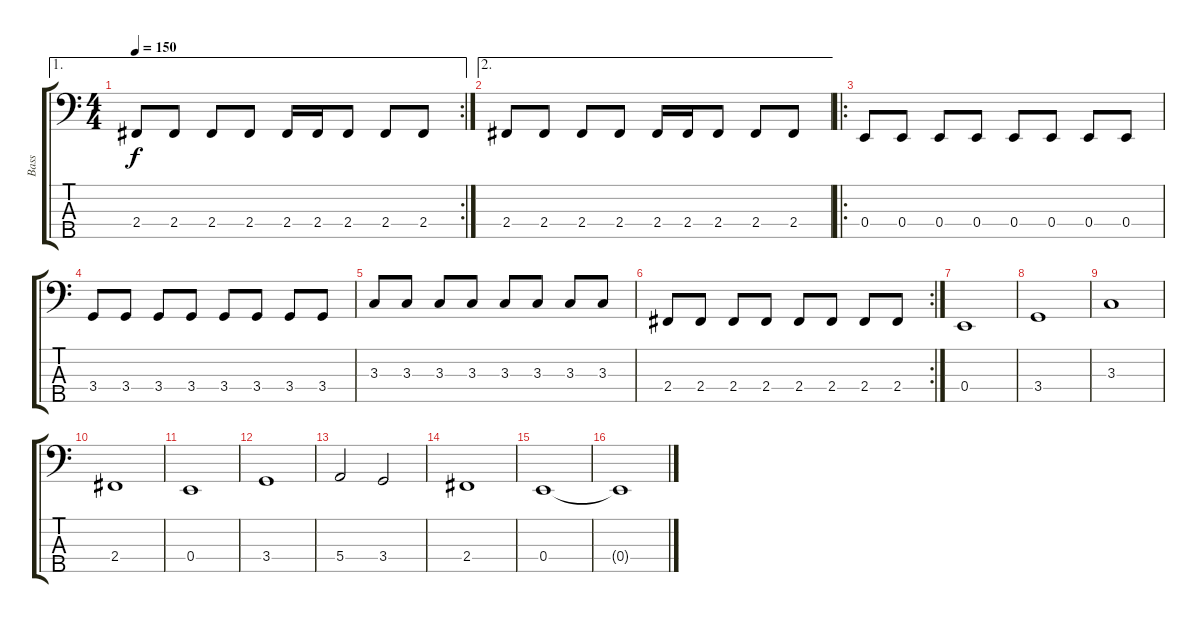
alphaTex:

\track ("Bass" "Bass") {instrument electricbassfinger}
\staff {score tabs}
\tuning (G2 D2 A1 E1 B0) {hide}
\ae 1
\rc 2
\ts (4 4)
\tempo 150
\clef f4
\ks c
2.4.8{dy f} 2.4.8 2.4.8 2.4.8 2.4.16 2.4.16 2.4.8 2.4.8 2.4.8 |
\ae 2
2.4.8 2.4.8 2.4.8 2.4.8 2.4.16 2.4.16 2.4.8 2.4.8 2.4.8 |
\ro
0.4.8 0.4.8 0.4.8 0.4.8 0.4.8 0.4.8 0.4.8 0.4.8 |
3.4.8 3.4.8 3.4.8 3.4.8 3.4.8 3.4.8 3.4.8 3.4.8 |
3.3.8 3.3.8 3.3.8 3.3.8 3.3.8 3.3.8 3.3.8 3.3.8 |
\rc 2
2.4.8 2.4.8 2.4.8 2.4.8 2.4.8 2.4.8 2.4.8 2.4.8 |
0.4.1 |
3.4.1 |
3.3.1 |
2.4.1 |
0.4.1 |
3.4.1 |
5.4.2 3.4.2 |
2.4.1 |
0.4.1 |
0.4{t}.1
